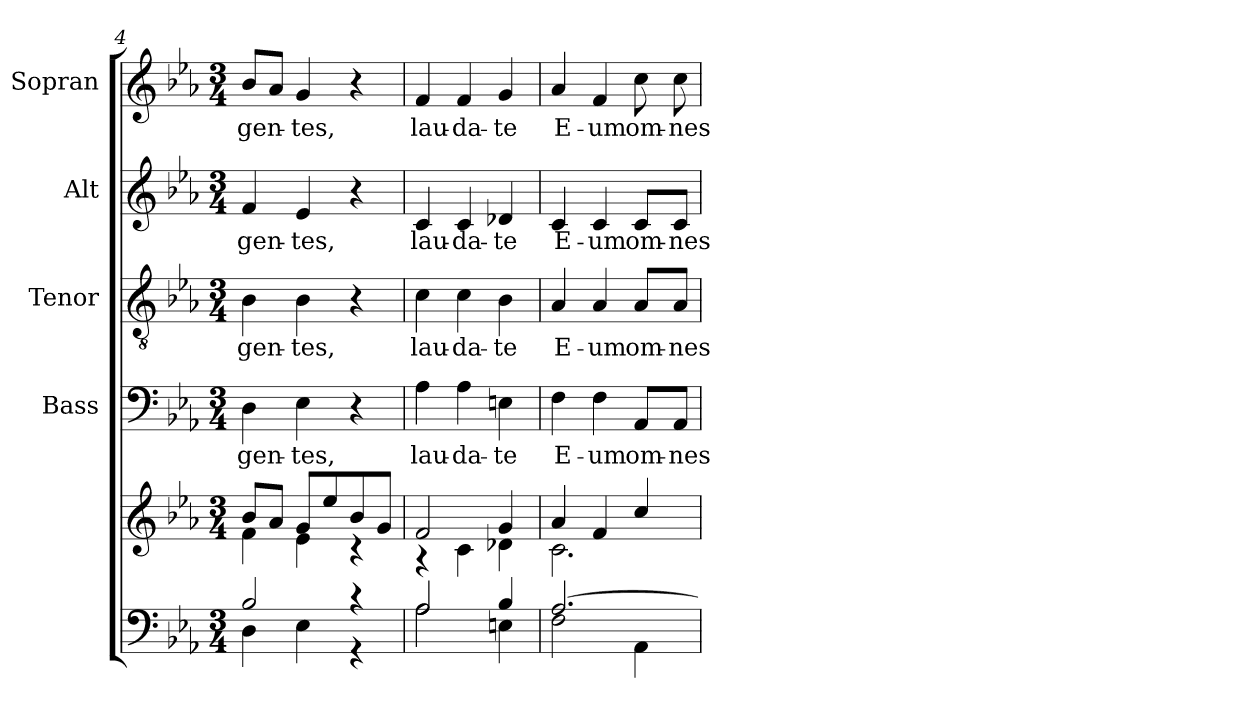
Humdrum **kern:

**kern	**kern	**kern	**text	**kern	**text	**kern	**text	**kern	**text
*part5	*part5	*part4	*part4	*part3	*part3	*part2	*part2	*part1	*part1
*staff6	*staff5	*staff4	*staff4	*staff3	*staff3	*staff2	*staff2	*staff1	*staff1
*	*	*I"Bass	*	*I"Tenor	*	*I"Alt	*	*I"Sopran	*
*	*	*I'B.	*	*I'T.	*	*I'A.	*	*I'S.	*
*clefF4	*clefG2	*clefF4	*	*clefGv2	*	*clefG2	*	*clefG2	*
*k[b-e-a-]	*k[b-e-a-]	*k[b-e-a-]	*	*k[b-e-a-]	*	*k[b-e-a-]	*	*k[b-e-a-]	*
*E-:	*E-:	*E-:	*	*E-:	*	*E-:	*	*E-:	*
*M3/4	*M3/4	*M3/4	*	*M3/4	*	*M3/4	*	*M3/4	*
=4	=4	=4	=4	=4	=4	=4	=4	=4	=4
*^	*^	*	*	*	*	*	*	*	*
!	!	!	!	!	!LO:LY:b	!	!LO:LY:b	!	!LO:LY:b	!	!LO:LY:b
2B-/	4D\	8b-/L	4f\	4D\	gen-	4B-\	gen-	4f/	gen-	8b-/L	gen-
.	.	8a-/J	.	.	.	.	.	.	.	8a-/J	.
!	!	!	!	!	!LO:LY:b	!	!LO:LY:b	!	!LO:LY:b	!	!LO:LY:b
.	4E-\	8g/L	4e-\	4E-\	-tes,	4B-\	-tes,	4e-/	-tes,	4g/	-tes,
.	.	8ee-/	.	.	.	.	.	.	.	.	.
4r	4r	8b-/	4rc	4r	.	4r	.	4r	.	4r	.
.	.	8g/J	.	.	.	.	.	.	.	.	.
=5	=5	=5	=5	=5	=5	=5	=5	=5	=5	=5	=5
!	!	!	!	!	!LO:LY:b	!	!LO:LY:b	!	!LO:LY:b	!	!LO:LY:b
2A-/	2A-\	2f/	4rA	4A-\	lau-	4c\	lau-	4c/	lau-	4f/	lau-
!	!	!	!	!	!LO:LY:b	!	!LO:LY:b	!	!LO:LY:b	!	!LO:LY:b
.	.	.	4c\	4A-\	-da-	4c\	-da-	4c/	-da-	4f/	-da-
!	!	!	!	!	!LO:LY:b	!	!LO:LY:b	!	!LO:LY:b	!	!LO:LY:b
4B-/	4En\	4g/	4d-X\	4En\	-te	4B-\	-te	4d-X/	-te	4g/	-te
!!LO:LB:g=z
=6	=6	=6	=6	=6	=6	=6	=6	=6	=6	=6	=6
!	!	!	!	!	!LO:LY:b	!	!LO:LY:b	!	!LO:LY:b	!	!LO:LY:b
[>2.A-/	2F\	4a-/	2.c\	4F\	E-	4A-/	E-	4c/	E-	4a-/	E-
!	!	!	!	!	!LO:LY:b	!	!LO:LY:b	!	!LO:LY:b	!	!LO:LY:b
.	.	4f/	.	4F\	-um	4A-/	-um	4c/	-um	4f/	-um
!	!	!	!	!	!LO:LY:b	!	!LO:LY:b	!	!LO:LY:b	!	!LO:LY:b
.	4AA-\	4cc/	.	8AA-/L	om-	8A-/L	om-	8c/L	om-	8cc\	om-
!	!	!	!	!	!LO:LY:b	!	!LO:LY:b	!	!LO:LY:b	!	!LO:LY:b
.	.	.	.	8AA-/J	-nes	8A-/J	-nes	8c/J	-nes	8cc\	-nes
*v	*v	*	*	*	*	*	*	*	*	*	*
*	*v	*v	*	*	*	*	*	*	*	*
=	=	=	=	=	=	=	=	=	=
*-	*-	*-	*-	*-	*-	*-	*-	*-	*-
